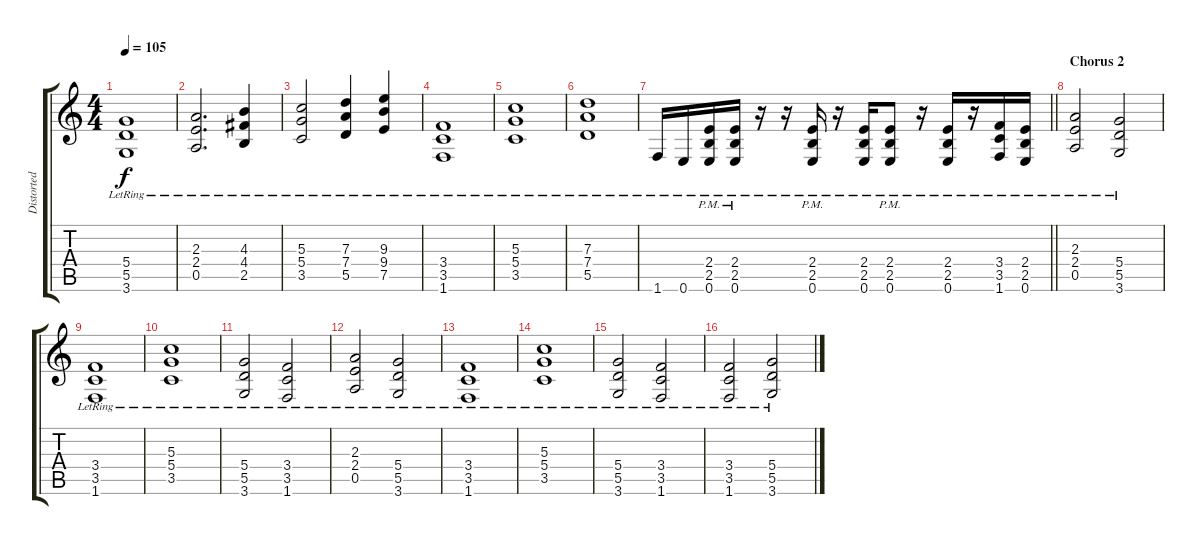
\track ("Distorted Guitar 1" "Distorted ") {instrument distortionguitar}
\staff {score tabs}
\tuning (E4 B3 G3 D3 A2 E2) {hide}
\ts (4 4)
\tempo 105
\clef g2
\ks c
(5.4{lr} 5.5{lr} 3.6{lr}).1{dy f} |
(2.3{lr} 2.4{lr} 0.5{lr}).2{d} (4.3{lr} 4.4{lr} 2.5{lr}).4 |
(5.3{lr} 5.4{lr} 3.5{lr}).2 (7.3{lr} 7.4{lr} 5.5{lr}).4 (9.3{lr} 9.4{lr} 7.5{lr}).4 |
(3.4{lr} 3.5{lr} 1.6{lr}).1 |
(5.3{lr} 5.4{lr} 3.5{lr}).1 |
(7.3{lr} 7.4{lr} 5.5{lr}).1 |
\barLineRight lightlight
1.6{lr}.16 0.6{lr}.16 (2.4{pm lr} 2.5{pm lr} 0.6{pm lr}).16 (2.4{pm lr} 2.5{pm lr} 0.6{pm lr}).16 r.16 r.16 (2.4{pm lr} 2.5{pm lr} 0.6{pm lr}).16 r.16 (2.4{lr} 2.5{lr} 0.6{lr}).16 (2.4{pm lr} 2.5{pm lr} 0.6{pm lr}).8 r.16 (2.4{lr} 2.5{lr} 0.6{lr}).16 r.16 (3.4{lr} 3.5{lr} 1.6{lr}).16 (2.4{lr} 2.5{lr} 0.6{lr}).16 |
\section ("" "Chorus 2")
(2.3{lr} 2.4{lr} 0.5{lr}).2 (5.4{lr} 5.5{lr} 3.6{lr}).2 |
(3.4{lr} 3.5{lr} 1.6{lr}).1 |
(5.3{lr} 5.4{lr} 3.5{lr}).1 |
(5.4{lr} 5.5{lr} 3.6{lr}).2 (3.4{lr} 3.5{lr} 1.6{lr}).2 |
(2.3{lr} 2.4{lr} 0.5{lr}).2 (5.4{lr} 5.5{lr} 3.6{lr}).2 |
(3.4{lr} 3.5{lr} 1.6{lr}).1 |
(5.3{lr} 5.4{lr} 3.5{lr}).1 |
(5.4{lr} 5.5{lr} 3.6{lr}).2 (3.4{lr} 3.5{lr} 1.6{lr}).2 |
(3.4{lr} 3.5{lr} 1.6{lr}).2 (5.4{lr} 5.5{lr} 3.6{lr}).2
